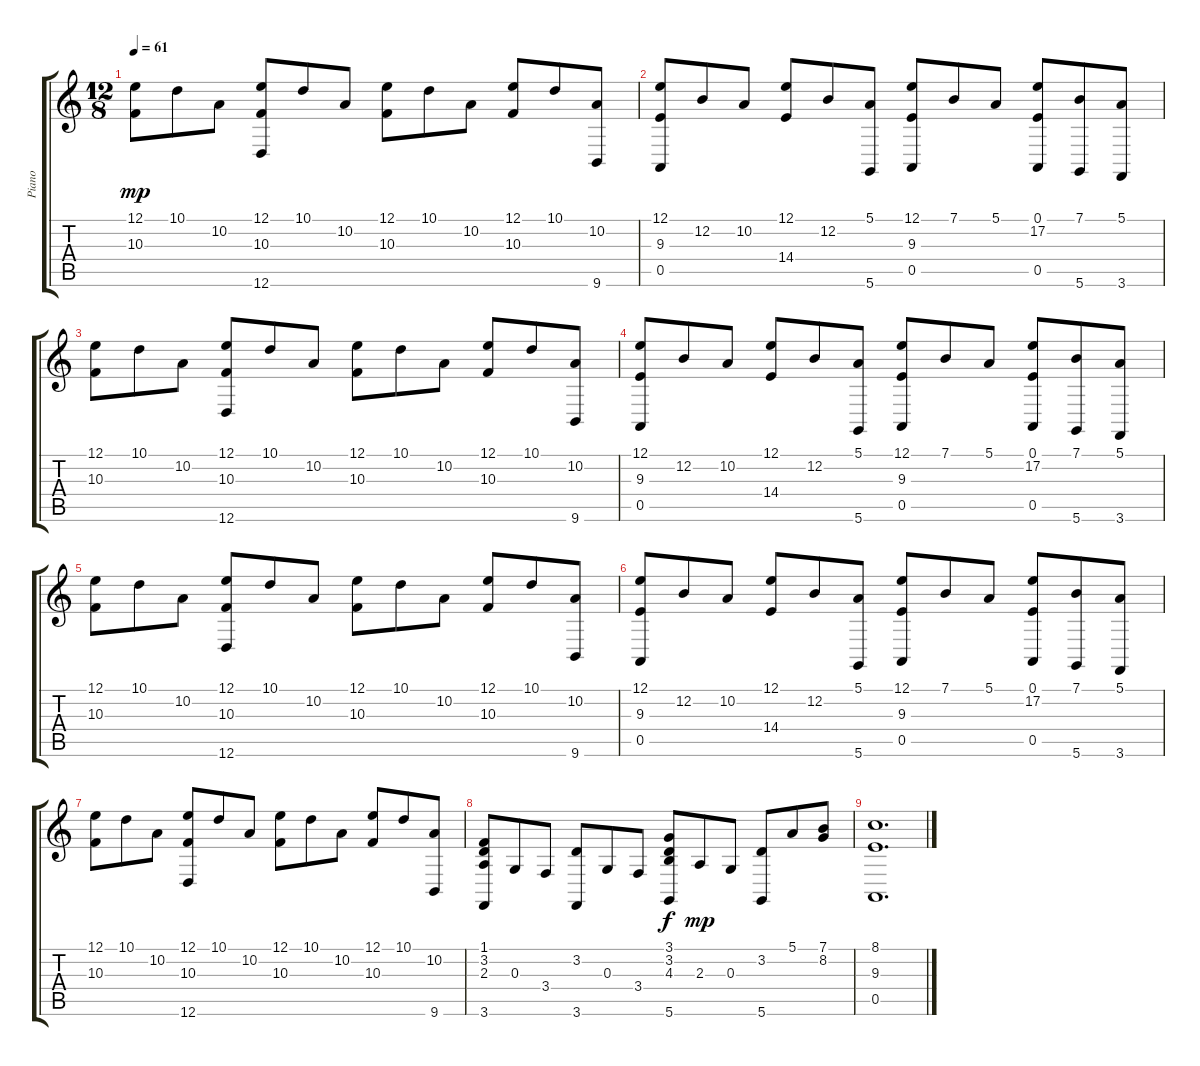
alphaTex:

\track ("Piano" "Piano") {instrument electricpiano1}
\staff {score tabs}
\tuning (E4 B3 G3 D3 A2 D2) {hide}
\ts (12 8)
\tempo 61
\clef g2
\ks c
(12.1 10.3).8{dy mp} 10.1.8 10.2.8 (12.1 10.3 12.6).8 10.1.8 10.2.8 (12.1 10.3).8 10.1.8 10.2.8 (12.1 10.3).8 10.1.8 (10.2 9.6).8 |
(12.1 9.3 0.5).8 12.2.8 10.2.8 (12.1 14.4).8 12.2.8 (5.1 5.6).8 (12.1 9.3 0.5).8 7.1.8 5.1.8 (0.1 17.2 0.5).8 (7.1 5.6).8 (5.1 3.6).8 |
(12.1 10.3).8 10.1.8 10.2.8 (12.1 10.3 12.6).8 10.1.8 10.2.8 (12.1 10.3).8 10.1.8 10.2.8 (12.1 10.3).8 10.1.8 (10.2 9.6).8 |
(12.1 9.3 0.5).8 12.2.8 10.2.8 (12.1 14.4).8 12.2.8 (5.1 5.6).8 (12.1 9.3 0.5).8 7.1.8 5.1.8 (0.1 17.2 0.5).8 (7.1 5.6).8 (5.1 3.6).8 |
(12.1 10.3).8 10.1.8 10.2.8 (12.1 10.3 12.6).8 10.1.8 10.2.8 (12.1 10.3).8 10.1.8 10.2.8 (12.1 10.3).8 10.1.8 (10.2 9.6).8 |
(12.1 9.3 0.5).8 12.2.8 10.2.8 (12.1 14.4).8 12.2.8 (5.1 5.6).8 (12.1 9.3 0.5).8 7.1.8 5.1.8 (0.1 17.2 0.5).8 (7.1 5.6).8 (5.1 3.6).8 |
(12.1 10.3).8 10.1.8 10.2.8 (12.1 10.3 12.6).8 10.1.8 10.2.8 (12.1 10.3).8 10.1.8 10.2.8 (12.1 10.3).8 10.1.8 (10.2 9.6).8 |
(1.1 3.2 2.3 3.6).8 0.3.8 3.4.8 (3.2 3.6).8 0.3.8 3.4.8 (3.1 3.2 4.3 5.6).8{dy f} 2.3.8{dy mp} 0.3.8 (3.2 5.6).8 5.1.8 (7.1 8.2).8 |
(8.1 9.3 0.5).1{d}
